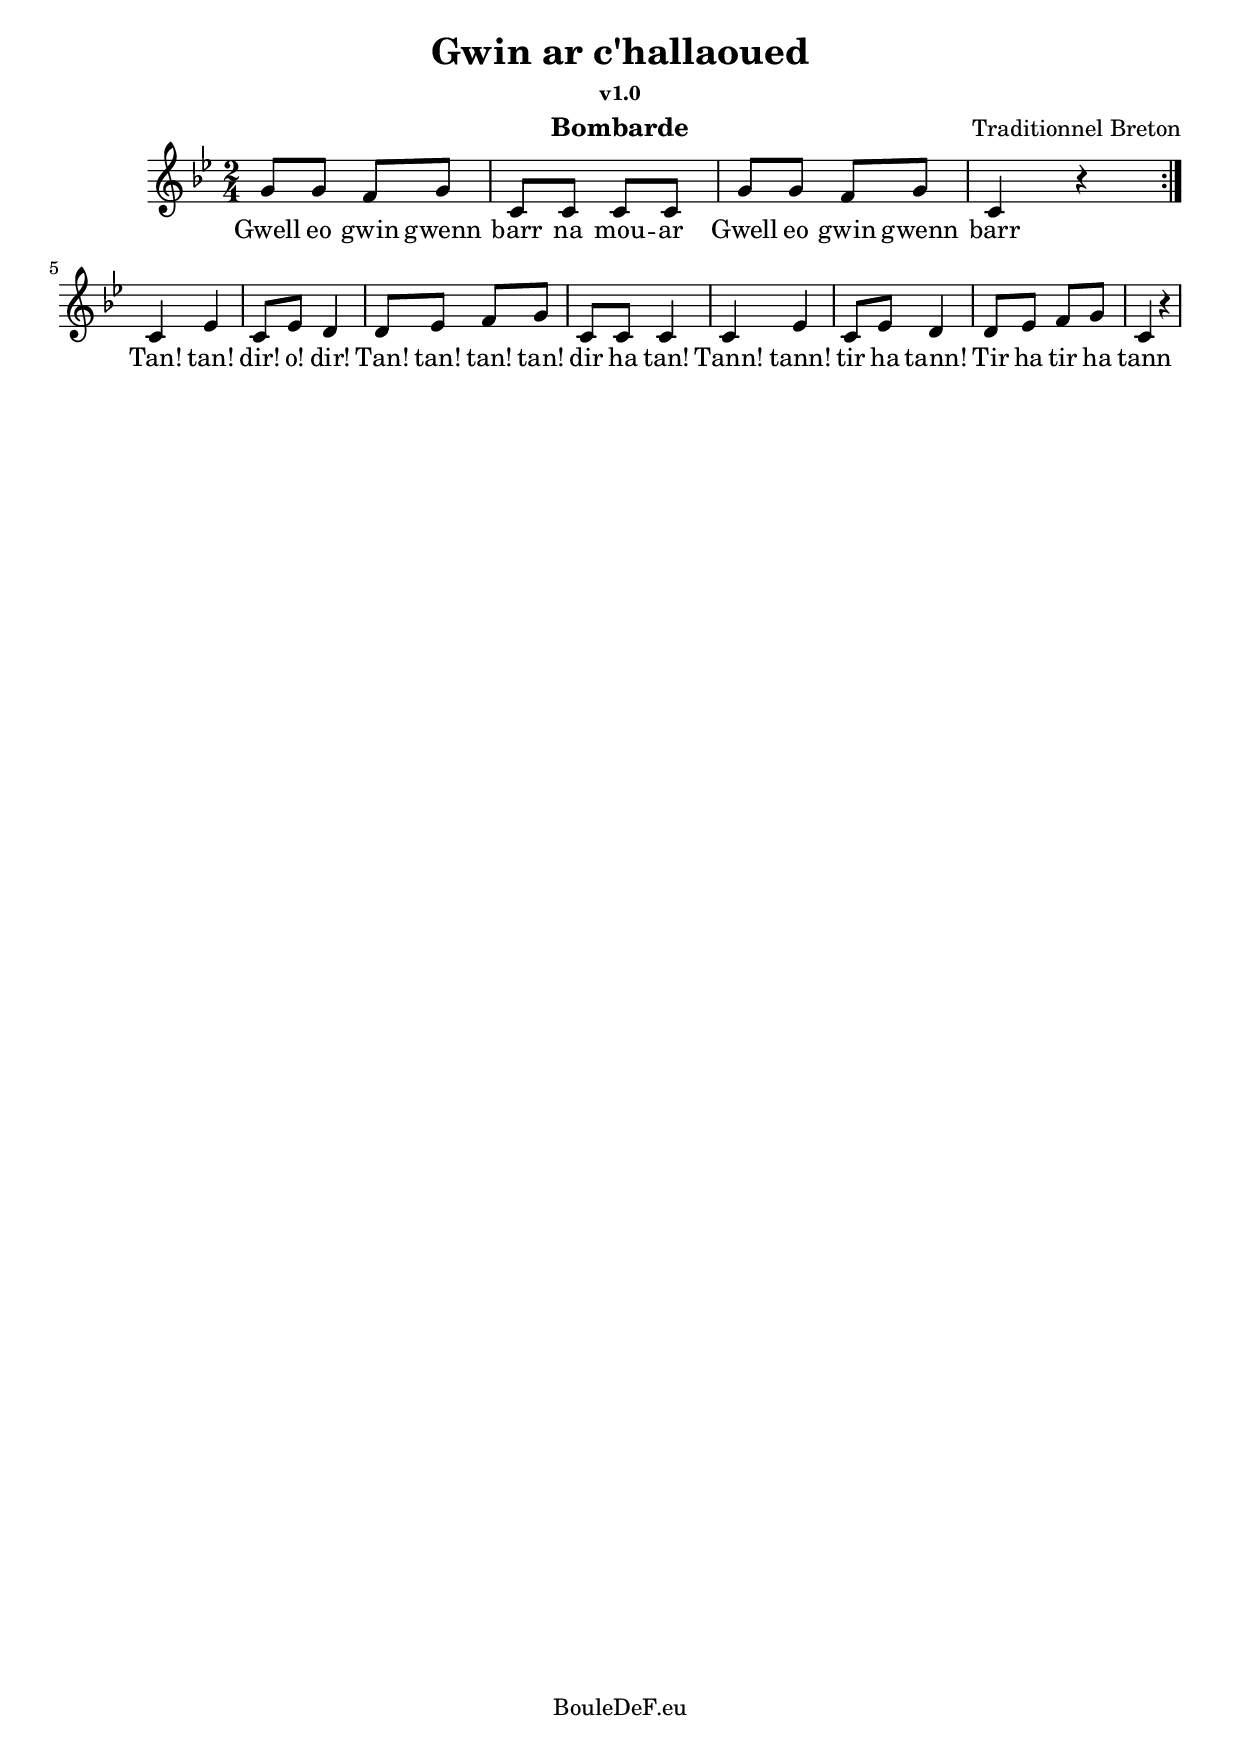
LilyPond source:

\version "2.14.2"
\include "italiano.ly"

\header {
	title = "Gwin ar c'hallaoued"
	subsubtitle = "v1.0"
	composer = "Traditionnel Breton"
	instrument = "Bombarde"
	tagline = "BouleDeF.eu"
}

\score {
	\new Staff \relative si {
		\clef treble
		\key sib \major
		\time 2/4

		\repeat volta 2 {
			sol'8 sol fa sol
			| do, do do do
			| sol' sol fa sol
			| do,4 r
		}
		\break

		\repeat unfold 2 {
			do4 mib
			| do8 mib re4
			| re8 mib fa sol
		}
		\alternative {
			{| do, do do4}
			{| do4 r}
		}
	}
	\addlyrics {
		Gwell eo gwin gwenn
		| barr na mou -- ar
		| Gwell eo gwin gwenn barr
		| Tan! tan!
		| dir! o! dir!
		| Tan! tan! tan! tan!
		| dir ha tan!
		| Tann! tann!
		| tir ha tann!
		| Tir ha tir ha
		| tann
	}
}
